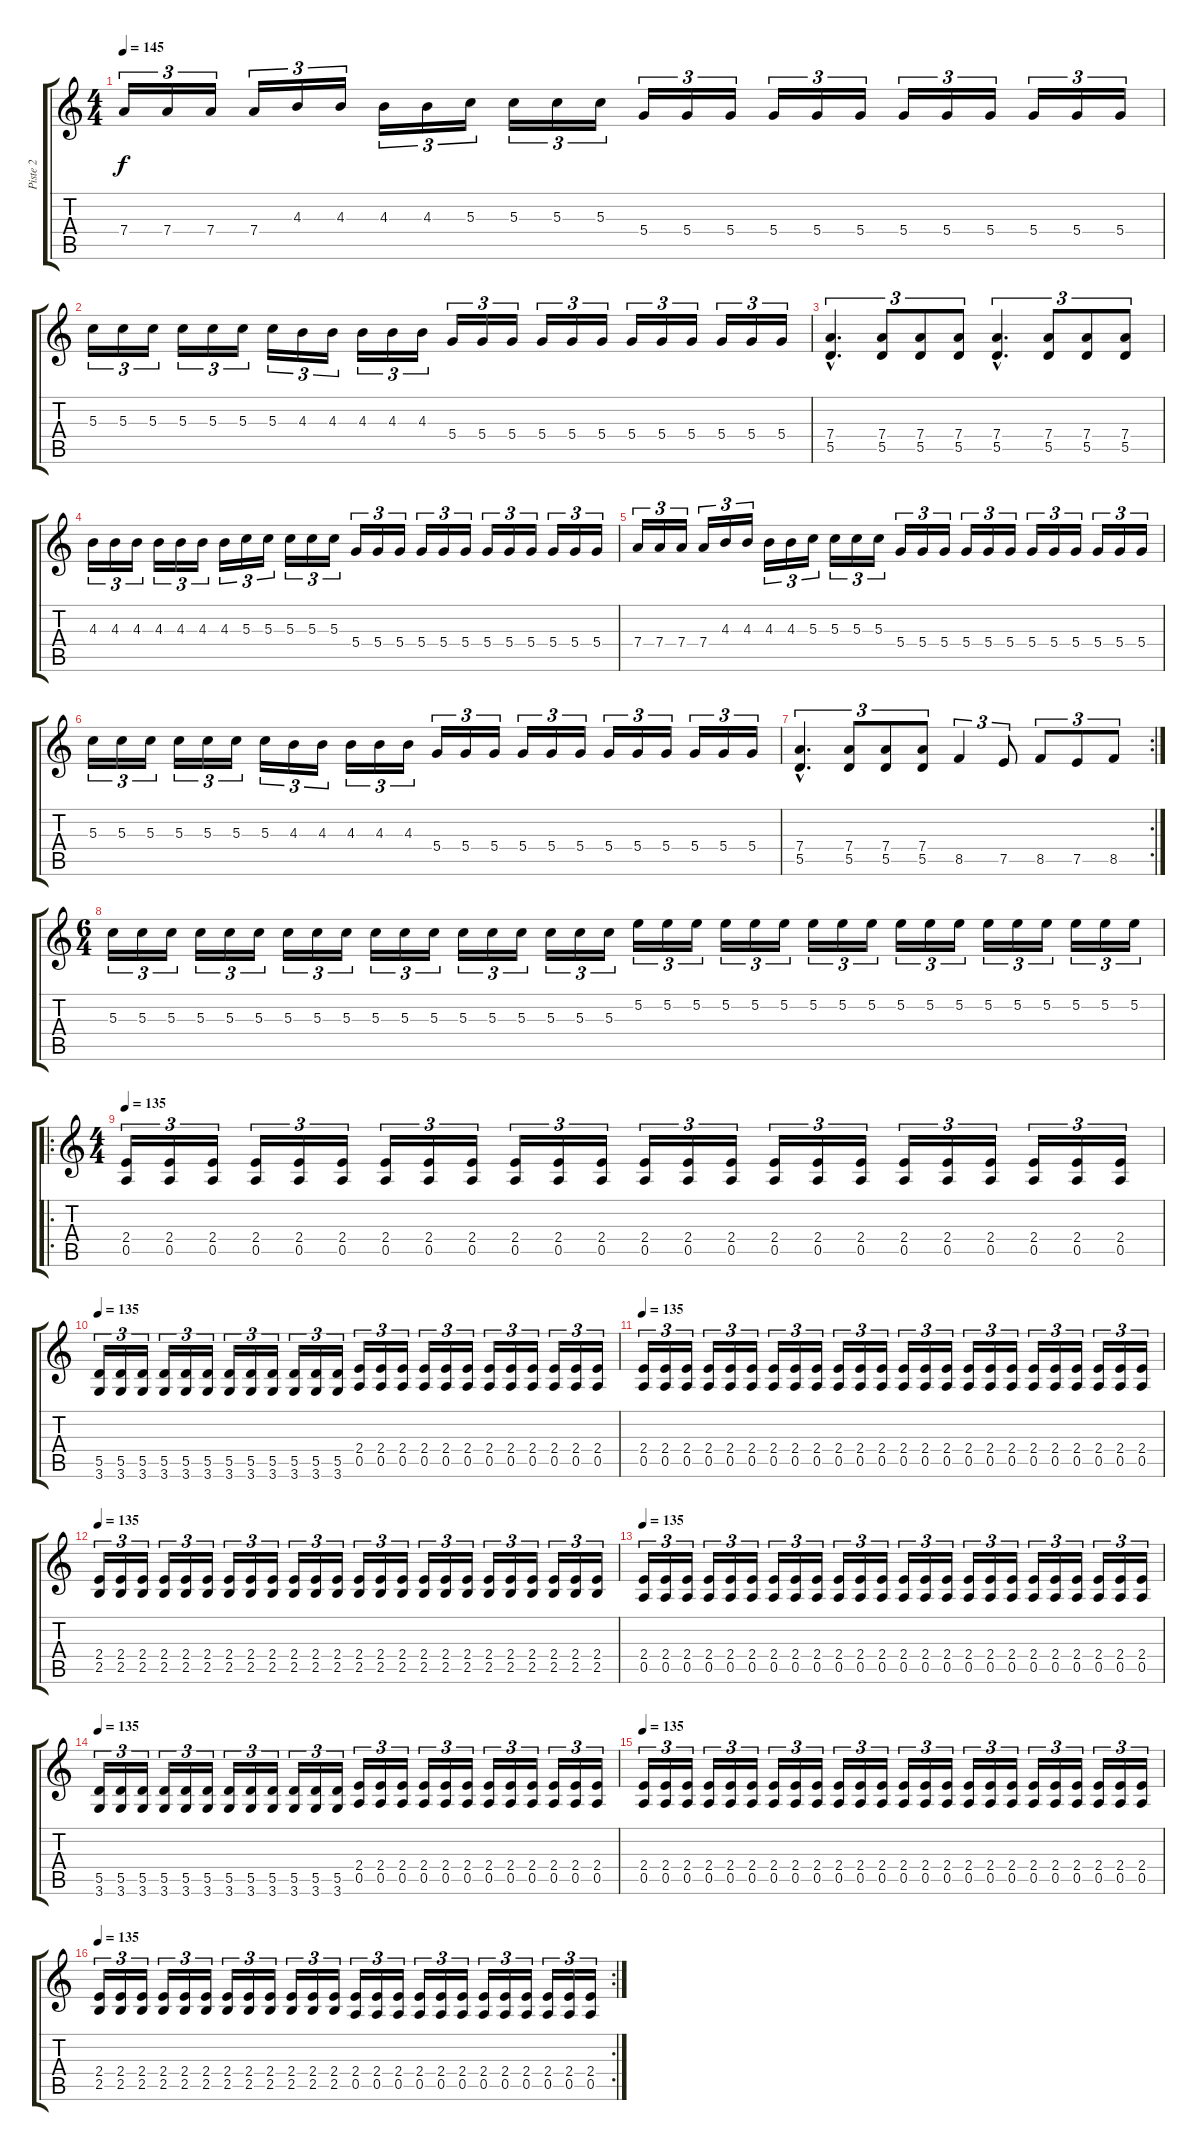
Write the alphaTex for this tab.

\track ("Piste 2" "Piste 2") {instrument overdrivenguitar}
\staff {score tabs}
\tuning (E4 B3 G3 D3 A2 E2) {hide}
\ts (4 4)
\tempo 145
\clef g2
\ks c
7.4.16{tu (3 2) dy f} 7.4.16{tu (3 2)} 7.4.16{tu (3 2)} 7.4.16{tu (3 2)} 4.3.16{tu (3 2)} 4.3.16{tu (3 2)} 4.3.16{tu (3 2)} 4.3.16{tu (3 2)} 5.3.16{tu (3 2)} 5.3.16{tu (3 2)} 5.3.16{tu (3 2)} 5.3.16{tu (3 2)} 5.4.16{tu (3 2)} 5.4.16{tu (3 2)} 5.4.16{tu (3 2)} 5.4.16{tu (3 2)} 5.4.16{tu (3 2)} 5.4.16{tu (3 2)} 5.4.16{tu (3 2)} 5.4.16{tu (3 2)} 5.4.16{tu (3 2)} 5.4.16{tu (3 2)} 5.4.16{tu (3 2)} 5.4.16{tu (3 2)} |
5.3.16{tu (3 2)} 5.3.16{tu (3 2)} 5.3.16{tu (3 2)} 5.3.16{tu (3 2)} 5.3.16{tu (3 2)} 5.3.16{tu (3 2)} 5.3.16{tu (3 2)} 4.3.16{tu (3 2)} 4.3.16{tu (3 2)} 4.3.16{tu (3 2)} 4.3.16{tu (3 2)} 4.3.16{tu (3 2)} 5.4.16{tu (3 2)} 5.4.16{tu (3 2)} 5.4.16{tu (3 2)} 5.4.16{tu (3 2)} 5.4.16{tu (3 2)} 5.4.16{tu (3 2)} 5.4.16{tu (3 2)} 5.4.16{tu (3 2)} 5.4.16{tu (3 2)} 5.4.16{tu (3 2)} 5.4.16{tu (3 2)} 5.4.16{tu (3 2)} |
(7.4{hac} 5.5{hac}).4{d tu (3 2)} (7.4 5.5).8{tu (3 2)} (7.4 5.5).8{tu (3 2)} (7.4 5.5).8{tu (3 2)} (7.4{hac} 5.5{hac}).4{d tu (3 2)} (7.4 5.5).8{tu (3 2)} (7.4 5.5).8{tu (3 2)} (7.4 5.5).8{tu (3 2)} |
4.3.16{tu (3 2)} 4.3.16{tu (3 2)} 4.3.16{tu (3 2)} 4.3.16{tu (3 2)} 4.3.16{tu (3 2)} 4.3.16{tu (3 2)} 4.3.16{tu (3 2)} 5.3.16{tu (3 2)} 5.3.16{tu (3 2)} 5.3.16{tu (3 2)} 5.3.16{tu (3 2)} 5.3.16{tu (3 2)} 5.4.16{tu (3 2)} 5.4.16{tu (3 2)} 5.4.16{tu (3 2)} 5.4.16{tu (3 2)} 5.4.16{tu (3 2)} 5.4.16{tu (3 2)} 5.4.16{tu (3 2)} 5.4.16{tu (3 2)} 5.4.16{tu (3 2)} 5.4.16{tu (3 2)} 5.4.16{tu (3 2)} 5.4.16{tu (3 2)} |
7.4.16{tu (3 2)} 7.4.16{tu (3 2)} 7.4.16{tu (3 2)} 7.4.16{tu (3 2)} 4.3.16{tu (3 2)} 4.3.16{tu (3 2)} 4.3.16{tu (3 2)} 4.3.16{tu (3 2)} 5.3.16{tu (3 2)} 5.3.16{tu (3 2)} 5.3.16{tu (3 2)} 5.3.16{tu (3 2)} 5.4.16{tu (3 2)} 5.4.16{tu (3 2)} 5.4.16{tu (3 2)} 5.4.16{tu (3 2)} 5.4.16{tu (3 2)} 5.4.16{tu (3 2)} 5.4.16{tu (3 2)} 5.4.16{tu (3 2)} 5.4.16{tu (3 2)} 5.4.16{tu (3 2)} 5.4.16{tu (3 2)} 5.4.16{tu (3 2)} |
5.3.16{tu (3 2)} 5.3.16{tu (3 2)} 5.3.16{tu (3 2)} 5.3.16{tu (3 2)} 5.3.16{tu (3 2)} 5.3.16{tu (3 2)} 5.3.16{tu (3 2)} 4.3.16{tu (3 2)} 4.3.16{tu (3 2)} 4.3.16{tu (3 2)} 4.3.16{tu (3 2)} 4.3.16{tu (3 2)} 5.4.16{tu (3 2)} 5.4.16{tu (3 2)} 5.4.16{tu (3 2)} 5.4.16{tu (3 2)} 5.4.16{tu (3 2)} 5.4.16{tu (3 2)} 5.4.16{tu (3 2)} 5.4.16{tu (3 2)} 5.4.16{tu (3 2)} 5.4.16{tu (3 2)} 5.4.16{tu (3 2)} 5.4.16{tu (3 2)} |
\rc 2
(7.4{hac} 5.5{hac}).4{d tu (3 2)} (7.4 5.5).8{tu (3 2)} (7.4 5.5).8{tu (3 2)} (7.4 5.5).8{tu (3 2)} 8.5.4{tu (3 2)} 7.5.8{tu (3 2)} 8.5.8{tu (3 2)} 7.5.8{tu (3 2)} 8.5.8{tu (3 2)} |
\ts (6 4)
5.3.16{tu (3 2)} 5.3.16{tu (3 2)} 5.3.16{tu (3 2)} 5.3.16{tu (3 2)} 5.3.16{tu (3 2)} 5.3.16{tu (3 2)} 5.3.16{tu (3 2)} 5.3.16{tu (3 2)} 5.3.16{tu (3 2)} 5.3.16{tu (3 2)} 5.3.16{tu (3 2)} 5.3.16{tu (3 2)} 5.3.16{tu (3 2)} 5.3.16{tu (3 2)} 5.3.16{tu (3 2)} 5.3.16{tu (3 2)} 5.3.16{tu (3 2)} 5.3.16{tu (3 2)} 5.2.16{tu (3 2)} 5.2.16{tu (3 2)} 5.2.16{tu (3 2)} 5.2.16{tu (3 2)} 5.2.16{tu (3 2)} 5.2.16{tu (3 2)} 5.2.16{tu (3 2)} 5.2.16{tu (3 2)} 5.2.16{tu (3 2)} 5.2.16{tu (3 2)} 5.2.16{tu (3 2)} 5.2.16{tu (3 2)} 5.2.16{tu (3 2)} 5.2.16{tu (3 2)} 5.2.16{tu (3 2)} 5.2.16{tu (3 2)} 5.2.16{tu (3 2)} 5.2.16{tu (3 2)} |
\ro
\ts (4 4)
\tempo 135
(2.4 0.5).16{tu (3 2)} (2.4 0.5).16{tu (3 2)} (2.4 0.5).16{tu (3 2)} (2.4 0.5).16{tu (3 2)} (2.4 0.5).16{tu (3 2)} (2.4 0.5).16{tu (3 2)} (2.4 0.5).16{tu (3 2)} (2.4 0.5).16{tu (3 2)} (2.4 0.5).16{tu (3 2)} (2.4 0.5).16{tu (3 2)} (2.4 0.5).16{tu (3 2)} (2.4 0.5).16{tu (3 2)} (2.4 0.5).16{tu (3 2)} (2.4 0.5).16{tu (3 2)} (2.4 0.5).16{tu (3 2)} (2.4 0.5).16{tu (3 2)} (2.4 0.5).16{tu (3 2)} (2.4 0.5).16{tu (3 2)} (2.4 0.5).16{tu (3 2)} (2.4 0.5).16{tu (3 2)} (2.4 0.5).16{tu (3 2)} (2.4 0.5).16{tu (3 2)} (2.4 0.5).16{tu (3 2)} (2.4 0.5).16{tu (3 2)} |
\tempo 135
(5.5 3.6).16{tu (3 2)} (5.5 3.6).16{tu (3 2)} (5.5 3.6).16{tu (3 2)} (5.5 3.6).16{tu (3 2)} (5.5 3.6).16{tu (3 2)} (5.5 3.6).16{tu (3 2)} (5.5 3.6).16{tu (3 2)} (5.5 3.6).16{tu (3 2)} (5.5 3.6).16{tu (3 2)} (5.5 3.6).16{tu (3 2)} (5.5 3.6).16{tu (3 2)} (5.5 3.6).16{tu (3 2)} (2.4 0.5).16{tu (3 2)} (2.4 0.5).16{tu (3 2)} (2.4 0.5).16{tu (3 2)} (2.4 0.5).16{tu (3 2)} (2.4 0.5).16{tu (3 2)} (2.4 0.5).16{tu (3 2)} (2.4 0.5).16{tu (3 2)} (2.4 0.5).16{tu (3 2)} (2.4 0.5).16{tu (3 2)} (2.4 0.5).16{tu (3 2)} (2.4 0.5).16{tu (3 2)} (2.4 0.5).16{tu (3 2)} |
\tempo 135
(2.4 0.5).16{tu (3 2)} (2.4 0.5).16{tu (3 2)} (2.4 0.5).16{tu (3 2)} (2.4 0.5).16{tu (3 2)} (2.4 0.5).16{tu (3 2)} (2.4 0.5).16{tu (3 2)} (2.4 0.5).16{tu (3 2)} (2.4 0.5).16{tu (3 2)} (2.4 0.5).16{tu (3 2)} (2.4 0.5).16{tu (3 2)} (2.4 0.5).16{tu (3 2)} (2.4 0.5).16{tu (3 2)} (2.4 0.5).16{tu (3 2)} (2.4 0.5).16{tu (3 2)} (2.4 0.5).16{tu (3 2)} (2.4 0.5).16{tu (3 2)} (2.4 0.5).16{tu (3 2)} (2.4 0.5).16{tu (3 2)} (2.4 0.5).16{tu (3 2)} (2.4 0.5).16{tu (3 2)} (2.4 0.5).16{tu (3 2)} (2.4 0.5).16{tu (3 2)} (2.4 0.5).16{tu (3 2)} (2.4 0.5).16{tu (3 2)} |
\tempo 135
(2.4 2.5).16{tu (3 2)} (2.4 2.5).16{tu (3 2)} (2.4 2.5).16{tu (3 2)} (2.4 2.5).16{tu (3 2)} (2.4 2.5).16{tu (3 2)} (2.4 2.5).16{tu (3 2)} (2.4 2.5).16{tu (3 2)} (2.4 2.5).16{tu (3 2)} (2.4 2.5).16{tu (3 2)} (2.4 2.5).16{tu (3 2)} (2.4 2.5).16{tu (3 2)} (2.4 2.5).16{tu (3 2)} (2.4 2.5).16{tu (3 2)} (2.4 2.5).16{tu (3 2)} (2.4 2.5).16{tu (3 2)} (2.4 2.5).16{tu (3 2)} (2.4 2.5).16{tu (3 2)} (2.4 2.5).16{tu (3 2)} (2.4 2.5).16{tu (3 2)} (2.4 2.5).16{tu (3 2)} (2.4 2.5).16{tu (3 2)} (2.4 2.5).16{tu (3 2)} (2.4 2.5).16{tu (3 2)} (2.4 2.5).16{tu (3 2)} |
\tempo 135
(2.4 0.5).16{tu (3 2)} (2.4 0.5).16{tu (3 2)} (2.4 0.5).16{tu (3 2)} (2.4 0.5).16{tu (3 2)} (2.4 0.5).16{tu (3 2)} (2.4 0.5).16{tu (3 2)} (2.4 0.5).16{tu (3 2)} (2.4 0.5).16{tu (3 2)} (2.4 0.5).16{tu (3 2)} (2.4 0.5).16{tu (3 2)} (2.4 0.5).16{tu (3 2)} (2.4 0.5).16{tu (3 2)} (2.4 0.5).16{tu (3 2)} (2.4 0.5).16{tu (3 2)} (2.4 0.5).16{tu (3 2)} (2.4 0.5).16{tu (3 2)} (2.4 0.5).16{tu (3 2)} (2.4 0.5).16{tu (3 2)} (2.4 0.5).16{tu (3 2)} (2.4 0.5).16{tu (3 2)} (2.4 0.5).16{tu (3 2)} (2.4 0.5).16{tu (3 2)} (2.4 0.5).16{tu (3 2)} (2.4 0.5).16{tu (3 2)} |
\tempo 135
(5.5 3.6).16{tu (3 2)} (5.5 3.6).16{tu (3 2)} (5.5 3.6).16{tu (3 2)} (5.5 3.6).16{tu (3 2)} (5.5 3.6).16{tu (3 2)} (5.5 3.6).16{tu (3 2)} (5.5 3.6).16{tu (3 2)} (5.5 3.6).16{tu (3 2)} (5.5 3.6).16{tu (3 2)} (5.5 3.6).16{tu (3 2)} (5.5 3.6).16{tu (3 2)} (5.5 3.6).16{tu (3 2)} (2.4 0.5).16{tu (3 2)} (2.4 0.5).16{tu (3 2)} (2.4 0.5).16{tu (3 2)} (2.4 0.5).16{tu (3 2)} (2.4 0.5).16{tu (3 2)} (2.4 0.5).16{tu (3 2)} (2.4 0.5).16{tu (3 2)} (2.4 0.5).16{tu (3 2)} (2.4 0.5).16{tu (3 2)} (2.4 0.5).16{tu (3 2)} (2.4 0.5).16{tu (3 2)} (2.4 0.5).16{tu (3 2)} |
\tempo 135
(2.4 0.5).16{tu (3 2)} (2.4 0.5).16{tu (3 2)} (2.4 0.5).16{tu (3 2)} (2.4 0.5).16{tu (3 2)} (2.4 0.5).16{tu (3 2)} (2.4 0.5).16{tu (3 2)} (2.4 0.5).16{tu (3 2)} (2.4 0.5).16{tu (3 2)} (2.4 0.5).16{tu (3 2)} (2.4 0.5).16{tu (3 2)} (2.4 0.5).16{tu (3 2)} (2.4 0.5).16{tu (3 2)} (2.4 0.5).16{tu (3 2)} (2.4 0.5).16{tu (3 2)} (2.4 0.5).16{tu (3 2)} (2.4 0.5).16{tu (3 2)} (2.4 0.5).16{tu (3 2)} (2.4 0.5).16{tu (3 2)} (2.4 0.5).16{tu (3 2)} (2.4 0.5).16{tu (3 2)} (2.4 0.5).16{tu (3 2)} (2.4 0.5).16{tu (3 2)} (2.4 0.5).16{tu (3 2)} (2.4 0.5).16{tu (3 2)} |
\rc 2
\tempo 135
(2.4 2.5).16{tu (3 2)} (2.4 2.5).16{tu (3 2)} (2.4 2.5).16{tu (3 2)} (2.4 2.5).16{tu (3 2)} (2.4 2.5).16{tu (3 2)} (2.4 2.5).16{tu (3 2)} (2.4 2.5).16{tu (3 2)} (2.4 2.5).16{tu (3 2)} (2.4 2.5).16{tu (3 2)} (2.4 2.5).16{tu (3 2)} (2.4 2.5).16{tu (3 2)} (2.4 2.5).16{tu (3 2)} (2.4 0.5).16{tu (3 2)} (2.4 0.5).16{tu (3 2)} (2.4 0.5).16{tu (3 2)} (2.4 0.5).16{tu (3 2)} (2.4 0.5).16{tu (3 2)} (2.4 0.5).16{tu (3 2)} (2.4 0.5).16{tu (3 2)} (2.4 0.5).16{tu (3 2)} (2.4 0.5).16{tu (3 2)} (2.4 0.5).16{tu (3 2)} (2.4 0.5).16{tu (3 2)} (2.4 0.5).16{tu (3 2)}
